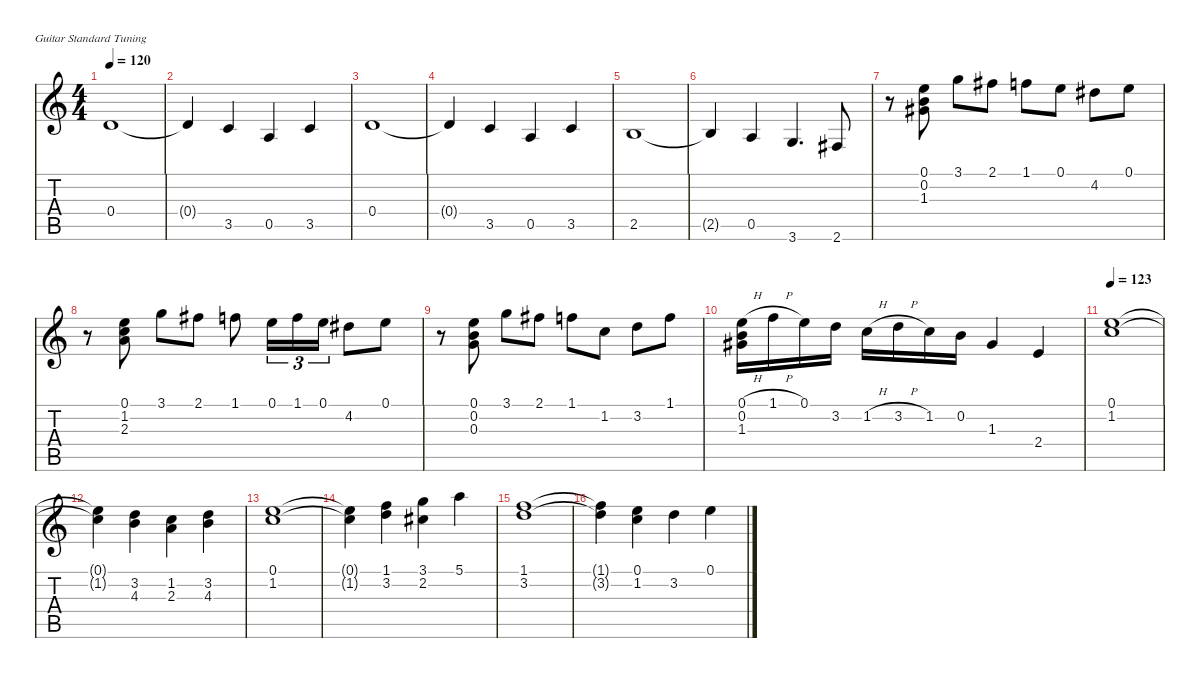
\defaultSystemsLayout 4
\hideDynamics
\bracketExtendMode nobrackets
\singleTrackTrackNamePolicy hidden
\multiTrackTrackNamePolicy hidden
\firstSystemTrackNameOrientation horizontal
\otherSystemsTrackNameOrientation horizontal
\extendBarLines
\chordDiagramsInScore
\track ("Nylon Guitar" "n.guit.") {instrument acousticguitarnylon}
\staff {score tabs}
\tuning (E4 B3 G3 D3 A2 E2)
\ts (4 4)
\tempo 120
\clef g2
\ks c
0.4.1{dy mf} |
0.4{t}.4 3.5.4 0.5.4 3.5.4 |
0.4.1 |
0.4{t}.4 3.5.4 0.5.4 3.5.4 |
2.5.1 |
2.5{t}.4 0.5.4 3.6.4{d} 2.6{acc #}.8 |
r.8 (0.1 0.2 1.3{acc #}).8 3.1.8 2.1{acc #}.8 1.1.8 0.1.8 4.2{acc #}.8 0.1.8 |
r.8 (0.1 1.2 2.3).8 3.1.8 2.1{acc #}.8 1.1.8 0.1.16{tu (3 2)} 1.1.16{tu (3 2)} 0.1.16{tu (3 2)} 4.2{acc #}.8 0.1.8 |
r.8 (0.1 0.2 0.3).8 3.1.8 2.1{acc #}.8 1.1.8 1.2.8 3.2.8 1.1.8 |
(0.1{h} 0.2 1.3{acc #}).16 1.1{h}.16 0.1.16 3.2.16 1.2{h}.16 3.2{h}.16 1.2.16 0.2.16 1.3{acc #}.4 2.4.4 |
\tempo 123
(0.1 1.2).1 |
(1.2{t} 0.1{t}).4 (3.2 4.3).4 (1.2 2.3).4 (3.2 4.3).4 |
(1.2 0.1).1 |
(0.1{t} 1.2{t}).4 (1.1 3.2).4 (3.1 2.2{acc #}).4 5.1.4 |
(1.1 3.2).1 |
(3.2{t} 1.1{t}).4 (0.1 1.2).4 3.2.4 0.1.4
